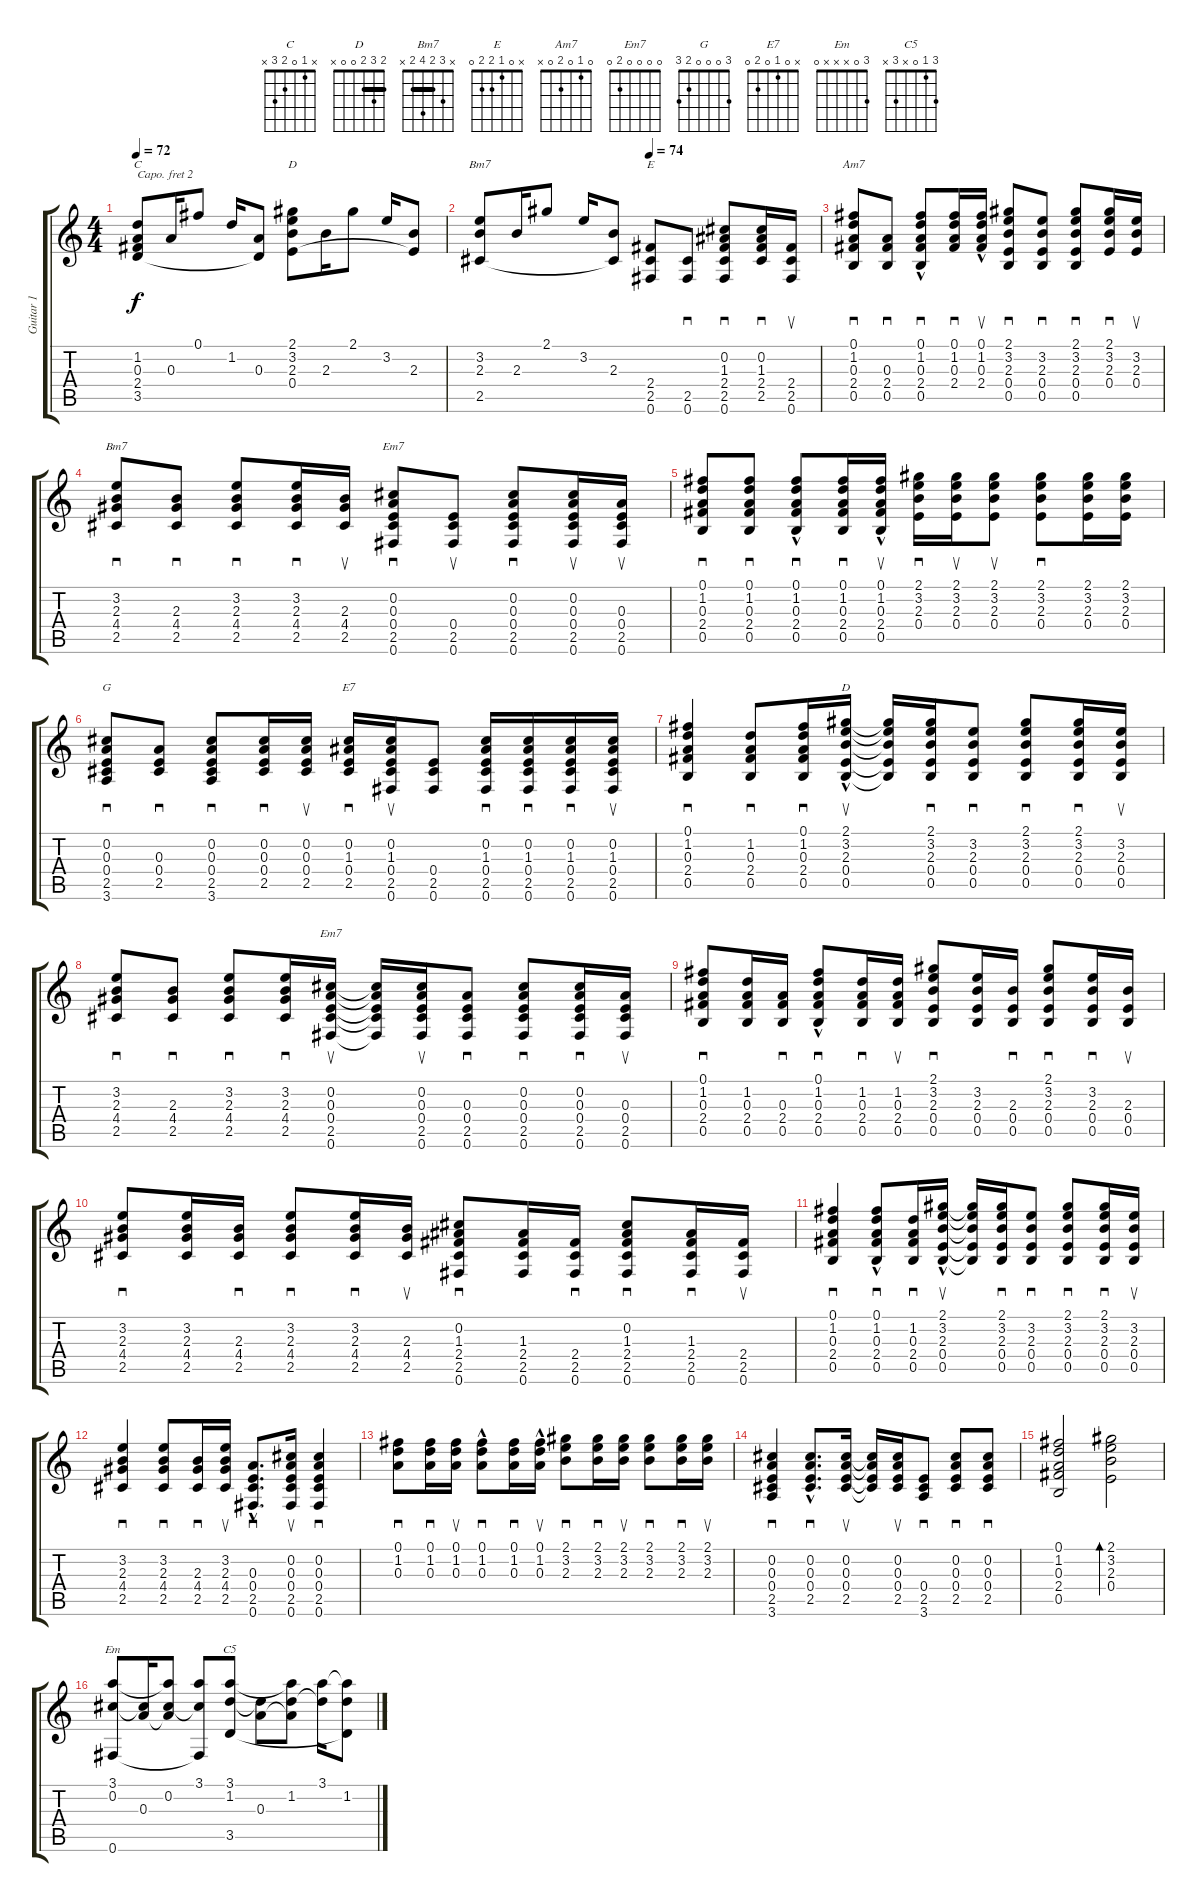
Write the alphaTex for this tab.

\track ("Guitar 1" "Guitar 1") {instrument acousticguitarsteel}
\staff {score tabs}
\capo 2
\tuning (E4 B3 G3 D3 A2 E2) {hide}
\chord ("C" x 1 0 2 3 x)
\chord ("D" 2 3 2 0 x x) {barre 2}
\chord ("Bm7" x 3 2 0 2 x)
\chord ("E" x 0 1 2 2 0)
\chord ("Am7" 0 1 0 2 0 x)
\chord ("Bm7" x 3 2 4 2 x) {barre 2}
\chord ("Em7" x 0 0 0 2 0)
\chord ("G" 3 0 0 0 2 3)
\chord ("E7" x 0 1 0 2 0)
\chord ("D" 2 3 2 0 0 x) {barre 2}
\chord ("Em7" 0 0 0 0 2 0)
\chord ("Em" 3 0 x x x 0)
\chord ("C5" 3 1 0 x 3 x)
\ts (4 4)
\tempo 72
\clef g2
\ks c
(1.2 0.3 2.4 3.5).8{ch "C" dy f} 0.3.16 0.1.8 1.2.16 (0.3 3.5{t}).8 (2.1 3.2 2.3 0.4).8{ch "D"} 2.3.16 2.1.8 3.2.16 (2.3 0.4{t}).8 |
\tempo (74 0.5)
(3.2 2.3 2.5).8{ch "Bm7"} 2.3.16 2.1.8 3.2.16 (2.3 2.5{t}).8 (2.4 2.5 0.6).8{ch "E" volume 11} (2.5 0.6).8{sd} (0.2 1.3 2.4 2.5 0.6).8{sd} (0.2 1.3 2.4 2.5).16{sd} (2.4 2.5 0.6).16{su} |
(0.1 1.2 0.3 2.4 0.5).8{sd ch "Am7"} (0.3 2.4 0.5).8{sd} (0.1{hac} 1.2 0.3 2.4 0.5).8{sd} (0.1 1.2 0.3 2.4).16{sd} (0.1{hac} 1.2 0.3 2.4).16{su} (2.1 3.2 2.3 0.4 0.5).8{sd} (3.2 2.3 0.4 0.5).8{sd} (2.1 3.2 2.3 0.4 0.5).8{sd} (2.1 3.2 2.3 0.4).16{sd} (3.2 2.3 0.4).16{su} |
(3.2 2.3 4.4 2.5).8{sd ch "Bm7"} (2.3 4.4 2.5).8{sd} (3.2 2.3 4.4 2.5).8{sd} (3.2 2.3 4.4 2.5).16{sd} (2.3 4.4 2.5).16{su} (0.2 0.3 0.4 2.5 0.6).8{sd ch "Em7"} (0.4 2.5 0.6).8{su} (0.2 0.3 0.4 2.5 0.6).8{sd} (0.2 0.3 0.4 2.5 0.6).16{su} (0.3 0.4 2.5 0.6).16{su} |
(0.1 1.2 0.3 2.4 0.5).8{sd} (0.1 1.2 0.3 2.4 0.5).8{sd} (0.1{hac} 1.2 0.3 2.4 0.5).8{sd} (0.1 1.2 0.3 2.4 0.5).16{sd} (0.1{hac} 1.2 0.3 2.4 0.5).16{su} (2.1 3.2 2.3 0.4).16{sd} (2.1 3.2 2.3 0.4).16{su} (2.1 3.2 2.3 0.4).8{su} (2.1 3.2 2.3 0.4).8{sd} (2.1 3.2 2.3 0.4).16 (2.1 3.2 2.3 0.4).16 |
(0.2 0.3 0.4 2.5 3.6).8{sd ch "G"} (0.3 0.4 2.5).8{sd} (0.2 0.3 0.4 2.5 3.6).8{sd} (0.2 0.3 0.4 2.5).16{sd} (0.2 0.3 0.4 2.5).16{su} (0.2 1.3 0.4 2.5).16{sd ch "E7"} (0.2 1.3 0.4 2.5 0.6).16{su} (0.4 2.5 0.6).8 (0.2 1.3 0.4 2.5 0.6).16{sd} (0.2 1.3 0.4 2.5 0.6).16{sd} (0.2 1.3 0.4 2.5 0.6).16{sd} (0.2 1.3 0.4 2.5 0.6).16{su} |
(0.1 1.2 0.3 2.4 0.5).4{sd} (1.2 0.3 2.4 0.5).8{sd} (0.1 1.2 0.3 2.4 0.5).16{sd} (2.1{hac} 3.2 2.3 0.4 0.5).16{su ch "D"} (2.1{t} 3.2{t} 2.3{t} 0.4{t} 0.5{t}).16 (2.1 3.2 2.3 0.4 0.5).16{sd} (3.2 2.3 0.4 0.5).8{sd} (2.1 3.2 2.3 0.4 0.5).8{sd} (2.1 3.2 2.3 0.4 0.5).16{sd} (3.2 2.3 0.4 0.5).16{su} |
(3.2 2.3 4.4 2.5).8{sd} (2.3 4.4 2.5).8{sd} (3.2 2.3 4.4 2.5).8{sd} (3.2 2.3 4.4 2.5).16{sd} (0.2 0.3 0.4 2.5 0.6).16{su ch "Em7"} (0.2{t} 0.3{t} 0.4{t} 2.5{t} 0.6{t}).16 (0.2 0.3 0.4 2.5 0.6).16{su} (0.3 0.4 2.5 0.6).8{sd} (0.2 0.3 0.4 2.5 0.6).8{sd} (0.2 0.3 0.4 2.5 0.6).16{sd} (0.3 0.4 2.5 0.6).16{su} |
(0.1 1.2 0.3 2.4 0.5).8{sd} (1.2 0.3 2.4 0.5).16 (0.3 2.4 0.5).16{sd} (0.1{hac} 1.2 0.3 2.4 0.5).8{sd} (1.2 0.3 2.4 0.5).16{sd} (1.2 0.3 2.4 0.5).16{su} (2.1 3.2 2.3 0.4 0.5).8{sd} (3.2 2.3 0.4 0.5).16 (2.3 0.4 0.5).16{sd} (2.1 3.2 2.3 0.4 0.5).8{sd} (3.2 2.3 0.4 0.5).16{sd} (2.3 0.4 0.5).16{su} |
(3.2 2.3 4.4 2.5).8{sd} (3.2 2.3 4.4 2.5).16 (2.3 4.4 2.5).16{sd} (3.2 2.3 4.4 2.5).8{sd} (3.2 2.3 4.4 2.5).16{sd} (2.3 4.4 2.5).16{su} (0.2 1.3 2.4 2.5 0.6).8{sd} (1.3 2.4 2.5 0.6).16 (2.4 2.5 0.6).16{sd} (0.2 1.3 2.4 2.5 0.6).8{sd} (1.3 2.4 2.5 0.6).16{sd} (2.4 2.5 0.6).16{su} |
(0.1 1.2 0.3 2.4 0.5).4{sd} (0.1{hac} 1.2 0.3 2.4 0.5).8{sd} (1.2 0.3 2.4 0.5).16{sd} (2.1{hac} 3.2 2.3 0.4 0.5).16{su} (2.1{t} 3.2{t} 2.3{t} 0.4{t} 0.5{t}).16 (2.1 3.2 2.3 0.4 0.5).16{sd} (3.2 2.3 0.4 0.5).8{sd} (2.1 3.2 2.3 0.4 0.5).8{sd} (2.1 3.2 2.3 0.4 0.5).16{sd} (3.2 2.3 0.4 0.5).16{su} |
(3.2 2.3 4.4 2.5).4{sd} (3.2 2.3 4.4 2.5).8{sd} (2.3 4.4 2.5).16{sd} (3.2 2.3 4.4 2.5).16{su} (0.3{hac} 0.4{hac} 2.5{hac} 0.6{hac}).8{d sd} (0.2 0.3 0.4 2.5 0.6).16{su} (0.2 0.3 0.4 2.5 0.6).4{sd} |
(0.1 1.2 0.3).8{sd} (0.1 1.2 0.3).16{sd} (0.1 1.2 0.3).16{su} (0.1{hac} 1.2 0.3).8{sd} (0.1 1.2 0.3).16{sd} (0.1{hac} 1.2 0.3).16{su} (2.1 3.2 2.3).8{sd} (2.1 3.2 2.3).16{sd} (2.1 3.2 2.3).16{su} (2.1 3.2 2.3).8{sd} (2.1 3.2 2.3).16{sd} (2.1 3.2 2.3).16{su} |
(0.2 0.3 0.4 2.5 3.6).4{sd} (0.2{hac} 0.3{hac} 0.4{hac} 2.5{hac}).8{d sd} (0.2 0.3 0.4 2.5).16{su} (0.2{t} 0.3{t} 0.4{t} 2.5{t}).16 (0.2 0.3 0.4 2.5).16{su} (0.4 2.5 3.6).8{sd} (0.2 0.3 0.4 2.5).8{sd} (0.2 0.3 0.4 2.5).8{sd} |
(0.1 1.2 0.3 2.4 0.5).2 (2.1 3.2 2.3 0.4).2{bd 120} |
(3.1 0.2 0.6).8{ch "Em"} (0.2{t} 0.3).16 (3.1{t} 0.2 0.3{t}).8 (3.1 0.2{t} 0.6{t}).8 (3.1 1.2 3.5).8{ch "C5"} (1.2{t} 0.3).8 (3.1{t} 1.2 0.3{t}).8 (3.1 1.2{t}).16 (3.1{t} 1.2 3.5{t}).8
